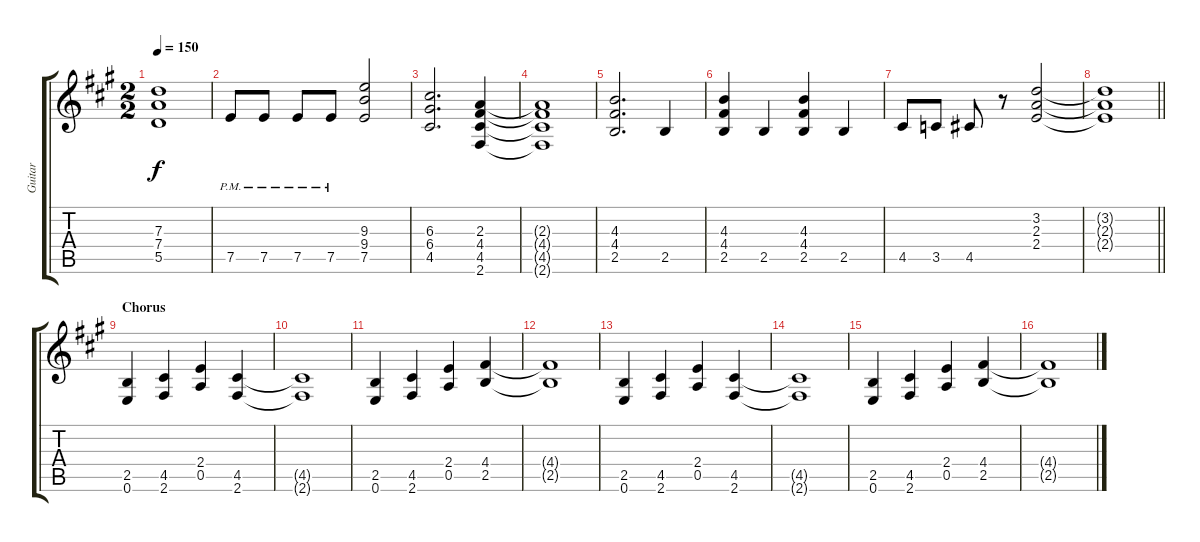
\track ("Guitar" "Guitar") {instrument overdrivenguitar}
\staff {score tabs}
\tuning (E4 B3 G3 D3 A2 E2) {hide}
\ts (2 2)
\tempo 150
\clef g2
\ks a
(7.3 7.4 5.5).1{dy f} |
7.5{pm}.8 7.5{pm}.8 7.5{pm}.8 7.5{pm}.8 (9.3 9.4 7.5).2 |
(6.3 6.4 4.5).2{d} (2.3 4.4 4.5 2.6).4 |
(2.3{t} 4.4{t} 4.5{t} 2.6{t}).1 |
(4.3 4.4 2.5).2{d} 2.5.4 |
(4.3 4.4 2.5).4 2.5.4 (4.3 4.4 2.5).4 2.5.4 |
4.5.8 3.5.8 4.5.8 r.8 (3.2 2.3 2.4).2 |
\barLineRight lightlight
(3.2{t} 2.3{t} 2.4{t}).1 |
\section ("" "Chorus")
(2.5 0.6).4 (4.5 2.6).4 (2.4 0.5).4 (4.5 2.6).4 |
(4.5{t} 2.6{t}).1 |
(2.5 0.6).4 (4.5 2.6).4 (2.4 0.5).4 (4.4 2.5).4 |
(4.4{t} 2.5{t}).1 |
(2.5 0.6).4 (4.5 2.6).4 (2.4 0.5).4 (4.5 2.6).4 |
(4.5{t} 2.6{t}).1 |
(2.5 0.6).4 (4.5 2.6).4 (2.4 0.5).4 (4.4 2.5).4 |
(4.4{t} 2.5{t}).1
